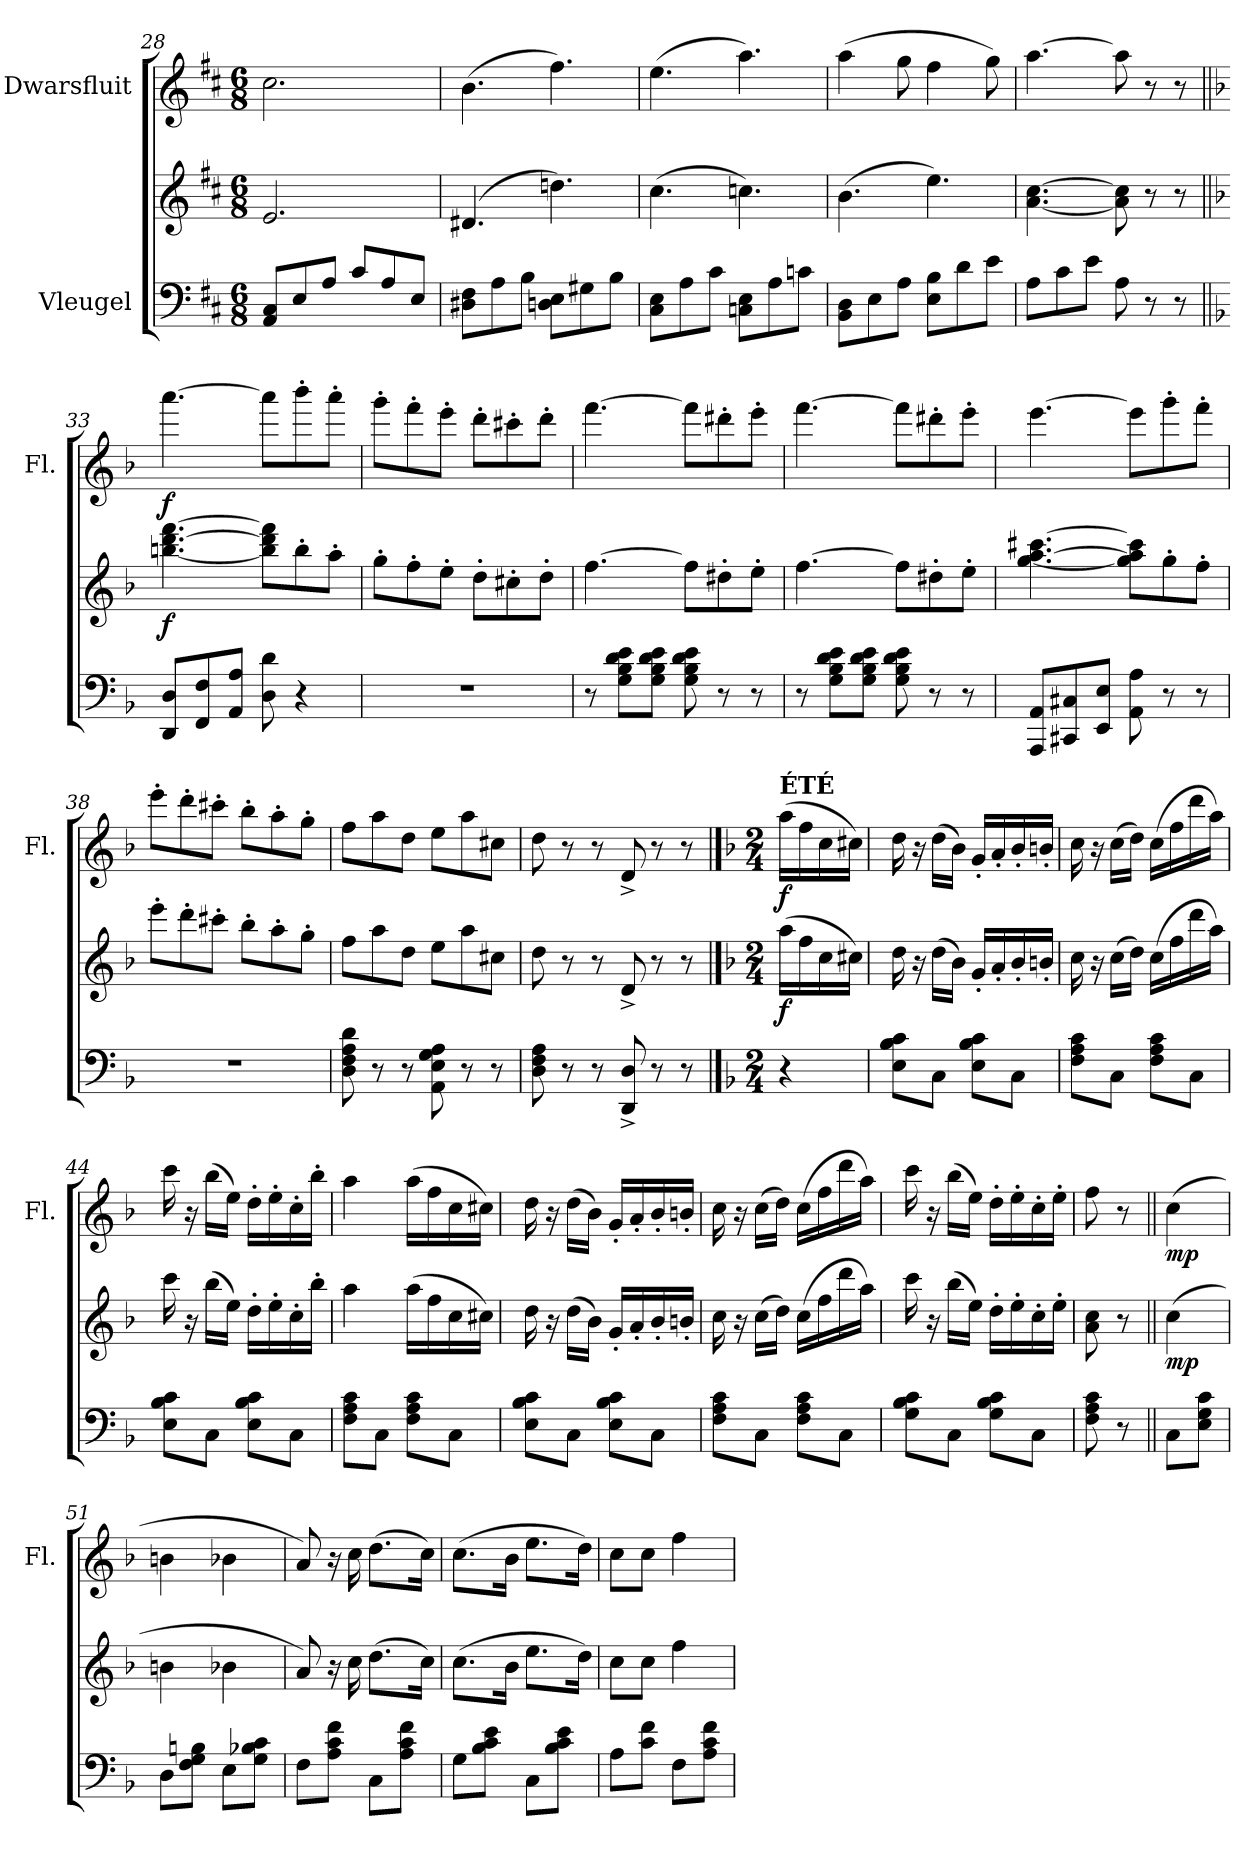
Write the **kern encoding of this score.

**kern	**kern	**dynam	**kern	**dynam
*part2	*part2	*part2	*part1	*part1
*staff3	*staff2	*staff2/3	*staff1	*staff1
*I"Vleugel	*	*	*I"Dwarsfluit	*
*	*	*	*I'Fl.	*
*clefF4	*clefG2	*	*clefG2	*
*k[f#c#]	*k[f#c#]	*	*k[f#c#]	*
*M6/8	*M6/8	*	*M6/8	*
=28	=28	=28	=28	=28
8AA/ 8C#/L	2.e/	.	2.cc#\	.
8E/	.	.	.	.
8A/J	.	.	.	.
8c#/L	.	.	.	.
8A/	.	.	.	.
8E/J	.	.	.	.
=29	=29	=29	=29	=29
8D#X\ 8F#\L	(4.d#X/	.	(4.b\	.
8A\	.	.	.	.
8B\J	.	.	.	.
8Dn\ 8E\L	4.ddn\)	.	4.ff#\)	.
8G#X\	.	.	.	.
8B\J	.	.	.	.
=30	=30	=30	=30	=30
8C#\ 8E\L	(4.cc#\	.	(4.ee\	.
8A\	.	.	.	.
8c#\J	.	.	.	.
8Cn\ 8E\L	4.ccn\)	.	4.aa\)	.
8A\	.	.	.	.
8cn\J	.	.	.	.
!!LO:PB:g=z
=31	=31	=31	=31	=31
8BB\ 8D\L	(4.b\	.	(4aa\	.
8E\	.	.	.	.
8A\J	.	.	8gg\	.
8E\ 8B\L	4.ee\)	.	4ff#\	.
8d\	.	.	.	.
8e\J	.	.	8gg\)	.
=32	=32	=32	=32	=32
8A\L	[4.a\ [4.cc#\	.	[4.aa\	.
8c#\	.	.	.	.
8e\J	.	.	.	.
8A\	8a\] 8cc#\]	.	8aa\]	.
8r	8r	.	8r	.
8r	8r	.	8r	.
=33||	=33||	=33||	=33||	=33||
*k[b-]	*k[b-]	*	*k[b-]	*
!	!	!LO:DY:b	!	!LO:DY:b
8DD/ 8D/L	[4.bbn\ [4.ddd\ [4.fff\	f	[4.aaa\	f
8FF/ 8F/	.	.	.	.
8AA/ 8A/J	.	.	.	.
8D\ 8d\	8bb\] 8ddd\] 8fff\]L	.	8aaa\L]	.
4r	8bb'\	.	8bbb-'\	.
.	8aa'\J	.	8aaa'\J	.
=34	=34	=34	=34	=34
2.r	8gg'\L	.	8ggg'\L	.
.	8ff'\	.	8fff'\	.
.	8ee'\J	.	8eee'\J	.
.	8dd'\L	.	8ddd'\L	.
.	8cc#X'\	.	8ccc#X'\	.
.	8dd'\J	.	8ddd'\J	.
!!LO:LB:g=z
=35	=35	=35	=35	=35
8r	[4.ff\	.	[4.fff\	.
8G\ 8B-\ 8d\ 8e\L	.	.	.	.
8G\ 8B-\ 8d\ 8e\J	.	.	.	.
8G\ 8B-\ 8d\ 8e\	8ff\L]	.	8fff\L]	.
8r	8dd#X'\	.	8ddd#X'\	.
8r	8ee'\J	.	8eee'\J	.
=36	=36	=36	=36	=36
8r	[4.ff\	.	[4.fff\	.
8G\ 8B-\ 8d\ 8e\L	.	.	.	.
8G\ 8B-\ 8d\ 8e\J	.	.	.	.
8G\ 8B-\ 8d\ 8e\	8ff\L]	.	8fff\L]	.
8r	8dd#X'\	.	8ddd#X'\	.
8r	8ee'\J	.	8eee'\J	.
=37	=37	=37	=37	=37
8AAA/ 8AA/L	[4.gg\ [4.aa\ [4.ccc#X\	.	[4.eee\	.
8CC#X/ 8C#X/	.	.	.	.
8EE/ 8E/J	.	.	.	.
8AA\ 8A\	8gg\] 8aa\] 8ccc#\]L	.	8eee\L]	.
8r	8gg'\	.	8ggg'\	.
8r	8ff'\J	.	8fff'\J	.
=38	=38	=38	=38	=38
2.r	8eee'\L	.	8eee'\L	.
.	8ddd'\	.	8ddd'\	.
.	8ccc#X'\J	.	8ccc#X'\J	.
.	8bb-'\L	.	8bb-'\L	.
.	8aa'\	.	8aa'\	.
.	8gg'\J	.	8gg'\J	.
!!LO:LB:g=z
=39	=39	=39	=39	=39
8D\ 8F\ 8A\ 8d\	8ff\L	.	8ff\L	.
8r	8aa\	.	8aa\	.
8r	8dd\J	.	8dd\J	.
8AA\ 8E\ 8G\ 8A\	8ee\L	.	8ee\L	.
8r	8aa\	.	8aa\	.
8r	8cc#X\J	.	8cc#X\J	.
=40	=40	=40	=40	=40
8D\ 8F\ 8A\	8dd\	.	8dd\	.
8r	8r	.	8r	.
8r	8r	.	8r	.
8DD/^ 8D/^	8d^/	.	8d^/	.
8r	8r	.	8r	.
8r	8r	.	8r	.
==41	==41	==41	==41	==41
*k[b-]	*k[b-]	*	*k[b-]	*
*M2/4	*M2/4	*	*M2/4	*
*	*	*	*MM80	*
!	!	!	!LO:TX:a:B:t=ÉTÉ	!
!	!	!LO:DY:b	!	!LO:DY:b
4r	(16aa\LL	f	(16aa\LL	f
.	16ff\	.	16ff\	.
.	16cc\	.	16cc\	.
.	16cc#X\JJ)	.	16cc#X\JJ)	.
=42	=42	=42	=42	=42
8E\ 8B-\ 8c\L	16dd\	.	16dd\	.
.	16r	.	16r	.
8C\J	(16dd\LL	.	(16dd\LL	.
.	16b-\JJ)	.	16b-\JJ)	.
8E\ 8B-\ 8c\L	16g'/LL	.	16g'/LL	.
.	16a'/	.	16a'/	.
8C\J	16b-'/	.	16b-'/	.
.	16bn'/JJ	.	16bn'/JJ	.
=43	=43	=43	=43	=43
8F\ 8A\ 8c\L	16cc\	.	16cc\	.
.	16r	.	16r	.
8C\J	(16cc\LL	.	(16cc\LL	.
.	16dd\JJ)	.	16dd\JJ)	.
8F\ 8A\ 8c\L	(16cc\LL	.	(16cc\LL	.
.	16ff\	.	16ff\	.
8C\J	16ddd\	.	16ddd\	.
.	16aa\JJ)	.	16aa\JJ)	.
!!LO:LB:g=z
=44	=44	=44	=44	=44
8E\ 8B-\ 8c\L	16ccc\	.	16ccc\	.
.	16r	.	16r	.
8C\J	(16bb-\LL	.	(16bb-\LL	.
.	16ee\JJ)	.	16ee\JJ)	.
8E\ 8B-\ 8c\L	16dd'\LL	.	16dd'\LL	.
.	16ee'\	.	16ee'\	.
8C\J	16cc'\	.	16cc'\	.
.	16bb-'\JJ	.	16bb-'\JJ	.
=45	=45	=45	=45	=45
8F\ 8A\ 8c\L	4aa\	.	4aa\	.
8C\J	.	.	.	.
8F\ 8A\ 8c\L	(16aa\LL	.	(16aa\LL	.
.	16ff\	.	16ff\	.
8C\J	16cc\	.	16cc\	.
.	16cc#X\JJ)	.	16cc#X\JJ)	.
=46	=46	=46	=46	=46
8E\ 8B-\ 8c\L	16dd\	.	16dd\	.
.	16r	.	16r	.
8C\J	(16dd\LL	.	(16dd\LL	.
.	16b-\JJ)	.	16b-\JJ)	.
8E\ 8B-\ 8c\L	16g'/LL	.	16g'/LL	.
.	16a'/	.	16a'/	.
8C\J	16b-'/	.	16b-'/	.
.	16bn'/JJ	.	16bn'/JJ	.
=47	=47	=47	=47	=47
8F\ 8A\ 8c\L	16cc\	.	16cc\	.
.	16r	.	16r	.
8C\J	(16cc\LL	.	(16cc\LL	.
.	16dd\JJ)	.	16dd\JJ)	.
8F\ 8A\ 8c\L	(16cc\LL	.	(16cc\LL	.
.	16ff\	.	16ff\	.
8C\J	16ddd\	.	16ddd\	.
.	16aa\JJ)	.	16aa\JJ)	.
!!LO:PB:g=z
=48	=48	=48	=48	=48
8G\ 8B-\ 8c\L	16ccc\	.	16ccc\	.
.	16r	.	16r	.
8C\J	(16bb-\LL	.	(16bb-\LL	.
.	16ee\JJ)	.	16ee\JJ)	.
8G\ 8B-\ 8c\L	16dd'\LL	.	16dd'\LL	.
.	16ee'\	.	16ee'\	.
8C\J	16cc'\	.	16cc'\	.
.	16ee'\JJ	.	16ee'\JJ	.
=49	=49	=49	=49	=49
8F\ 8A\ 8c\	8a\ 8cc\	.	8ff\	.
8r	8r	.	8r	.
=50||	=50||	=50||	=50||	=50||
!	!	!LO:DY:b	!	!LO:DY:b
8C\L	(4cc\	mp	(4cc\	mp
8E\ 8G\ 8c\J	.	.	.	.
=51	=51	=51	=51	=51
8D\L	4bn\	.	4bn\	.
8F\ 8G\ 8Bn\J	.	.	.	.
8E\L	4b-X\	.	4b-X\	.
8G\ 8B-X\ 8c\J	.	.	.	.
=52	=52	=52	=52	=52
8F\L	8a/)	.	8a/)	.
8A\ 8c\ 8f\J	16r	.	16r	.
.	16cc\	.	16cc\	.
8C\L	(8.dd\L	.	(8.dd\L	.
8A\ 8c\ 8f\J	.	.	.	.
.	16cc\Jk)	.	16cc\Jk)	.
=53	=53	=53	=53	=53
8G\L	(8.cc\L	.	(8.cc\L	.
8B-\ 8c\ 8e\J	.	.	.	.
.	16b-\Jk	.	16b-\Jk	.
8C\L	8.ee\L	.	8.ee\L	.
8B-\ 8c\ 8e\J	.	.	.	.
.	16dd\Jk)	.	16dd\Jk)	.
=54	=54	=54	=54	=54
8A\L	8cc\L	.	8cc\L	.
8c\ 8f\J	8cc\J	.	8cc\J	.
8F\L	4ff\	.	4ff\	.
8A\ 8c\ 8f\J	.	.	.	.
=	=	=	=	=
*-	*-	*-	*-	*-
